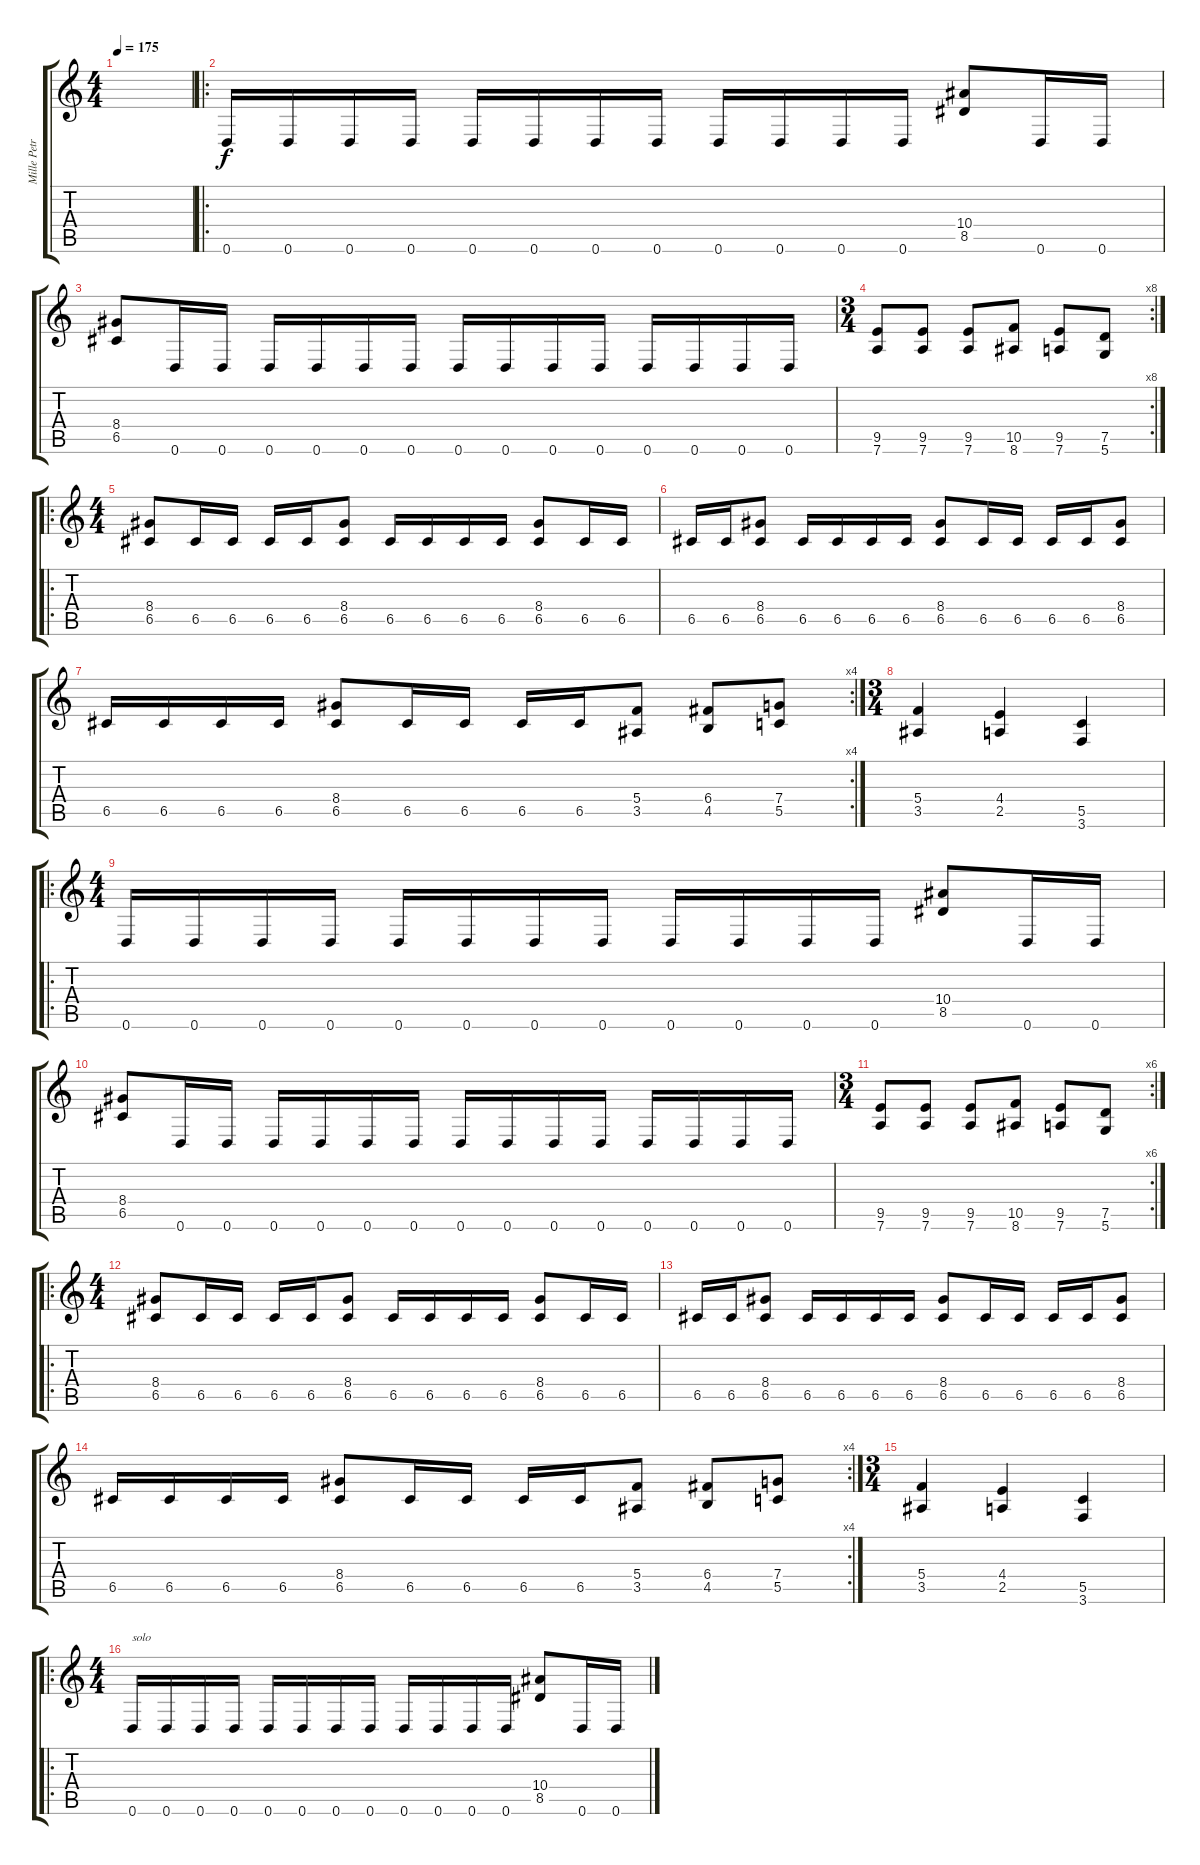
\track ("Mille Petrozza" "Mille Petr") {instrument distortionguitar}
\staff {score tabs}
\tuning (D4 A3 F3 C3 G2 D2) {hide}
\ts (4 4)
\tempo 175
\clef g2
\ks c
|
\ro
0.6.16 0.6.16 0.6.16 0.6.16 0.6.16 0.6.16 0.6.16 0.6.16 0.6.16 0.6.16 0.6.16 0.6.16 (10.4 8.5).8 0.6.16 0.6.16 |
(8.4 6.5).8 0.6.16 0.6.16 0.6.16 0.6.16 0.6.16 0.6.16 0.6.16 0.6.16 0.6.16 0.6.16 0.6.16 0.6.16 0.6.16 0.6.16 |
\rc 8
\ts (3 4)
(9.5 7.6).8 (9.5 7.6).8 (9.5 7.6).8 (10.5 8.6).8 (9.5 7.6).8 (7.5 5.6).8 |
\ro
\ts (4 4)
(8.4 6.5).8 6.5.16 6.5.16 6.5.16 6.5.16 (8.4 6.5).8 6.5.16 6.5.16 6.5.16 6.5.16 (8.4 6.5).8 6.5.16 6.5.16 |
6.5.16 6.5.16 (8.4 6.5).8 6.5.16 6.5.16 6.5.16 6.5.16 (8.4 6.5).8 6.5.16 6.5.16 6.5.16 6.5.16 (8.4 6.5).8 |
\rc 4
6.5.16 6.5.16 6.5.16 6.5.16 (8.4 6.5).8 6.5.16 6.5.16 6.5.16 6.5.16 (5.4 3.5).8 (6.4 4.5).8 (7.4 5.5).8 |
\ts (3 4)
(5.4 3.5).4 (4.4 2.5).4 (5.5 3.6).4 |
\ro
\ts (4 4)
0.6.16 0.6.16 0.6.16 0.6.16 0.6.16 0.6.16 0.6.16 0.6.16 0.6.16 0.6.16 0.6.16 0.6.16 (10.4 8.5).8 0.6.16 0.6.16 |
(8.4 6.5).8 0.6.16 0.6.16 0.6.16 0.6.16 0.6.16 0.6.16 0.6.16 0.6.16 0.6.16 0.6.16 0.6.16 0.6.16 0.6.16 0.6.16 |
\rc 6
\ts (3 4)
(9.5 7.6).8 (9.5 7.6).8 (9.5 7.6).8 (10.5 8.6).8 (9.5 7.6).8 (7.5 5.6).8 |
\ro
\ts (4 4)
(8.4 6.5).8 6.5.16 6.5.16 6.5.16 6.5.16 (8.4 6.5).8 6.5.16 6.5.16 6.5.16 6.5.16 (8.4 6.5).8 6.5.16 6.5.16 |
6.5.16 6.5.16 (8.4 6.5).8 6.5.16 6.5.16 6.5.16 6.5.16 (8.4 6.5).8 6.5.16 6.5.16 6.5.16 6.5.16 (8.4 6.5).8 |
\rc 4
6.5.16 6.5.16 6.5.16 6.5.16 (8.4 6.5).8 6.5.16 6.5.16 6.5.16 6.5.16 (5.4 3.5).8 (6.4 4.5).8 (7.4 5.5).8 |
\ts (3 4)
(5.4 3.5).4 (4.4 2.5).4 (5.5 3.6).4 |
\ro
\ts (4 4)
0.6.16{txt "solo"} 0.6.16 0.6.16 0.6.16 0.6.16 0.6.16 0.6.16 0.6.16 0.6.16 0.6.16 0.6.16 0.6.16 (10.4 8.5).8 0.6.16 0.6.16
